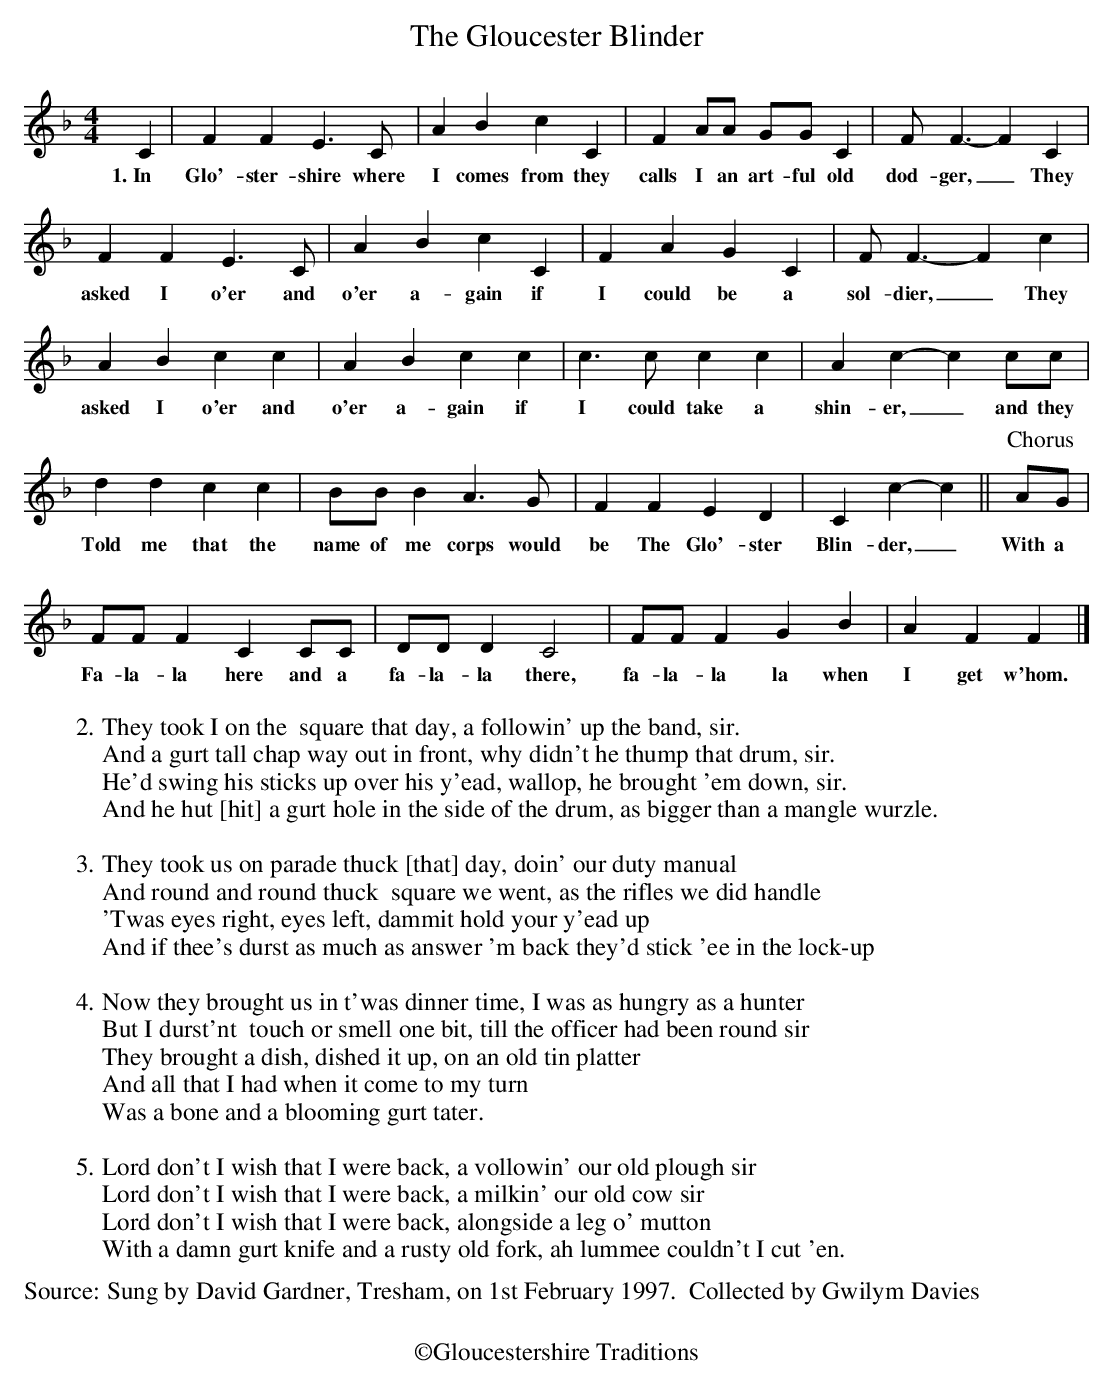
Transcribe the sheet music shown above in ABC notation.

X:1
T:Gloucester Blinder, The
M:4/4
L:1/4
K:Fmaj
C|FFE>C|ABcC|FA/2A/2 G/2G/2C|F<F-FC|
w:1.~In Glo'-ster-shire where I comes from they calls I an art-ful old dod-ger,_ They
FFE>C|ABcC|FAGC|F<F-Fc|
w:asked I o'er and o'er a-gain if I could be a sol-dier,_ They
ABcc|ABcc|c>ccc|Ac-c c/2c/2|
w:asked I o'er and o'er a-gain if I could take a shin-er,_ and they
ddcc|B/2B/2 BA>G|FFED|Cc-c ||[P:Chorus]A/2G/2 |
w:Told me that the name of me corps would be The Glo'-ster Blin-der,_ With a
%%vskip 8
F/2F/2FCC/2C/2|D/2D/2DC2|F/2F/2FGB|AFF|]
w:Fa-la-la here and a fa-la-la there, fa-la-la la when I get w'hom.
%%text
%%text
W:2.They took I on the  square that day, a followin' up the band, sir.
W:And a gurt tall chap way out in front, why didn't he thump that drum, sir.
W:He'd swing his sticks up over his y'ead, wallop, he brought 'em down, sir.
W:And he hut [hit] a gurt hole in the side of the drum, as bigger than a mangle wurzle.
W:
W:3.They took us on parade thuck [that] day, doin' our duty manual
W:And round and round thuck  square we went, as the rifles we did handle
W:'Twas eyes right, eyes left, dammit hold your y'ead up
W:And if thee's durst as much as answer 'm back they'd stick 'ee in the lock-up
W:
W:4.Now they brought us in t'was dinner time, I was as hungry as a hunter
W:But I durst'nt  touch or smell one bit, till the officer had been round sir
W:They brought a dish, dished it up, on an old tin platter
W:And all that I had when it come to my turn
W:Was a bone and a blooming gurt tater.
W:
W:5.Lord don't I wish that I were back, a vollowin' our old plough sir
W:Lord don't I wish that I were back, a milkin' our old cow sir
W:Lord don't I wish that I were back, alongside a leg o' mutton
W:With a damn gurt knife and a rusty old fork, ah lummee couldn't I cut 'en.
